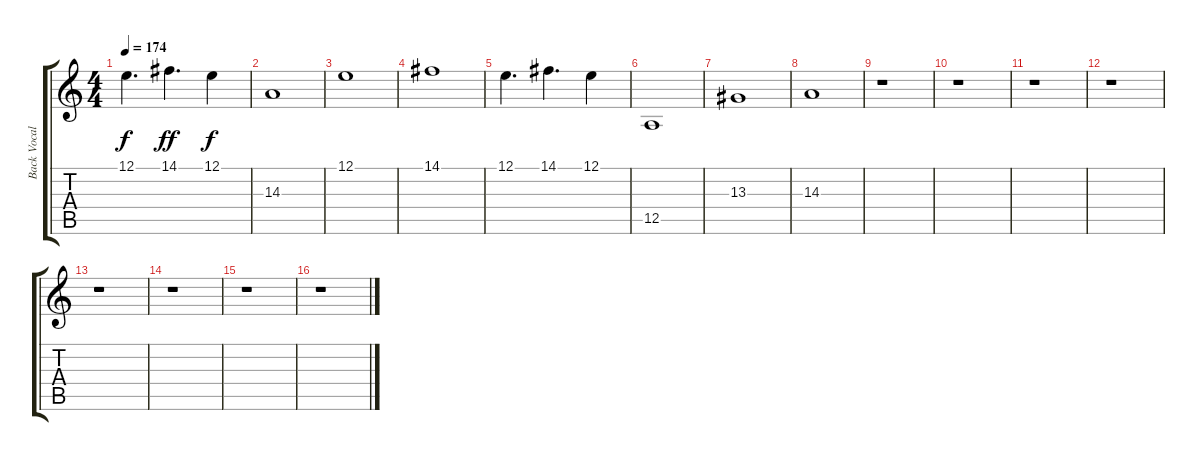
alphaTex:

\track ("Back Vocals" "Back Vocal") {instrument synthbrass1}
\staff {score tabs}
\tuning (E4 B3 G3 D3 A2 E2) {hide}
\ts (4 4)
\tempo 174
\clef g2
\ks c
12.1.4{d dy f} 14.1.4{d dy ff} 12.1.4{dy f} |
14.3.1 |
12.1.1 |
14.1.1 |
12.1.4{d} 14.1.4{d} 12.1.4 |
12.5.1 |
13.3.1 |
14.3.1 |
r.1 |
r.1 |
r.1 |
r.1 |
r.1 |
r.1 |
r.1 |
r.1
